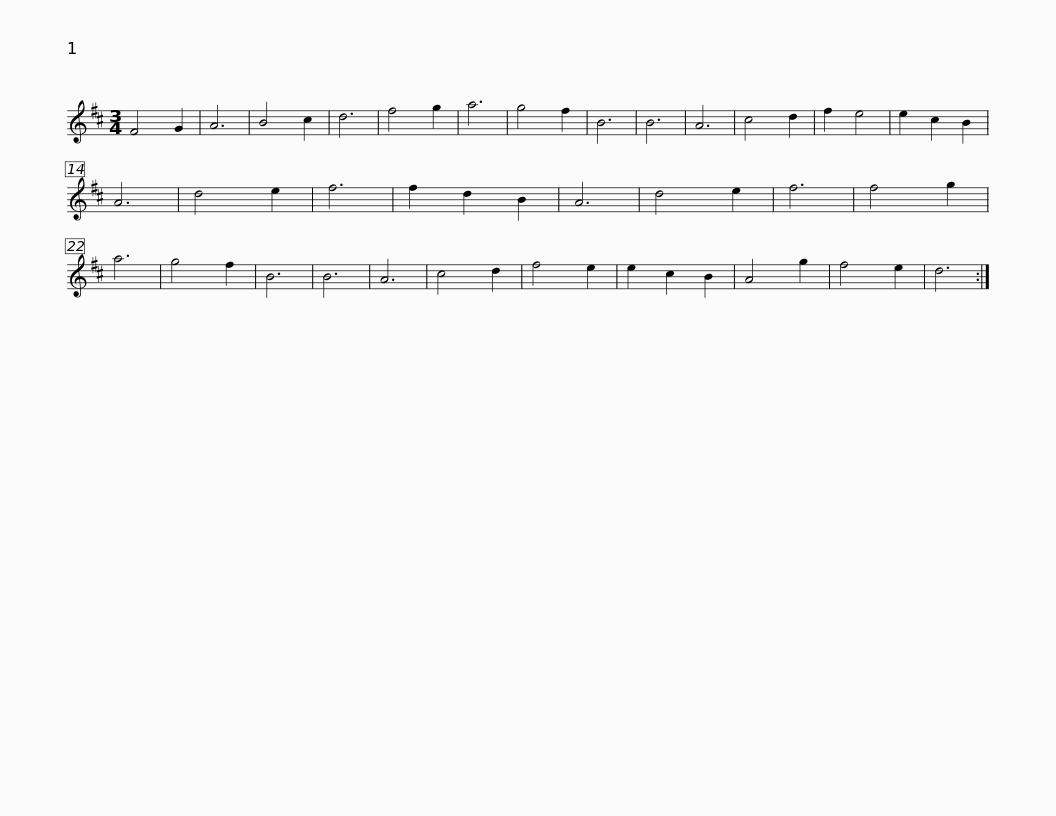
X:1
L:1/8
M:3/4
I:linebreak $
K:D
V:1 treble
V:1
 F4 G2 | A6 | B4 c2 | d6 | f4 g2 | %5
 a6 | g4 f2 | B6 | B6 | A6 | %10
 c4 d2 | f2 e4 | e2 c2 B2 | A6 | d4 e2 | %15
 f6 |$ f2 d2 B2 | A6 | d4 e2 | f6 | %20
 f4 g2 | a6 | g4 f2 | B6 | B6 | %25
 A6 | c4 d2 | f4 e2 | e2 c2 B2 | A4 g2 | %30
 f4 e2 | d6 :| %32
